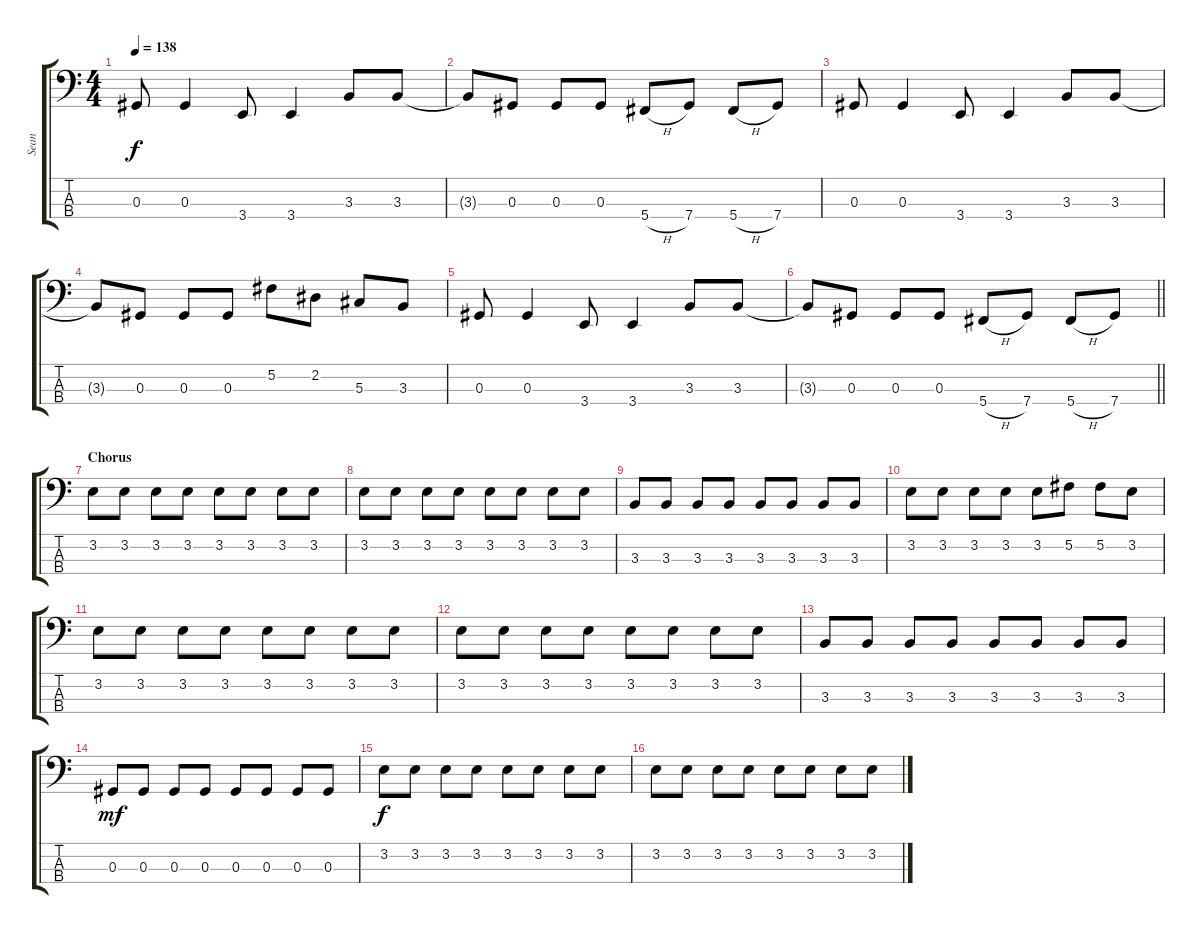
\track ("Sean" "Sean") {instrument electricbasspick}
\staff {score tabs}
\tuning (Gb2 Db2 Ab1 Db1) {hide}
\ts (4 4)
\tempo 138
\clef f4
\ks c
0.3.8{dy f} 0.3.4 3.4.8 3.4.4 3.3.8 3.3.8 |
3.3{t}.8 0.3.8 0.3.8 0.3.8 5.4{h}.8 7.4.8 5.4{h}.8 7.4.8 |
0.3.8 0.3.4 3.4.8 3.4.4 3.3.8 3.3.8 |
3.3{t}.8 0.3.8 0.3.8 0.3.8 5.2.8 2.2.8 5.3.8 3.3.8 |
0.3.8 0.3.4 3.4.8 3.4.4 3.3.8 3.3.8 |
\barLineRight lightlight
3.3{t}.8 0.3.8 0.3.8 0.3.8 5.4{h}.8 7.4.8 5.4{h}.8 7.4.8 |
\section ("" "Chorus")
3.2.8{volume 8} 3.2.8 3.2.8 3.2.8 3.2.8 3.2.8 3.2.8 3.2.8 |
3.2.8 3.2.8 3.2.8 3.2.8 3.2.8 3.2.8 3.2.8 3.2.8 |
3.3.8 3.3.8 3.3.8 3.3.8 3.3.8 3.3.8 3.3.8 3.3.8 |
3.2.8 3.2.8 3.2.8 3.2.8 3.2.8 5.2.8 5.2.8 3.2.8 |
3.2.8 3.2.8 3.2.8 3.2.8 3.2.8 3.2.8 3.2.8 3.2.8 |
3.2.8 3.2.8 3.2.8 3.2.8 3.2.8 3.2.8 3.2.8 3.2.8 |
3.3.8 3.3.8 3.3.8 3.3.8 3.3.8 3.3.8 3.3.8 3.3.8 |
0.3.8{dy mf} 0.3.8 0.3.8 0.3.8 0.3.8 0.3.8 0.3.8 0.3.8 |
3.2.8{dy f} 3.2.8 3.2.8 3.2.8 3.2.8 3.2.8 3.2.8 3.2.8 |
3.2.8 3.2.8 3.2.8 3.2.8 3.2.8 3.2.8 3.2.8 3.2.8
